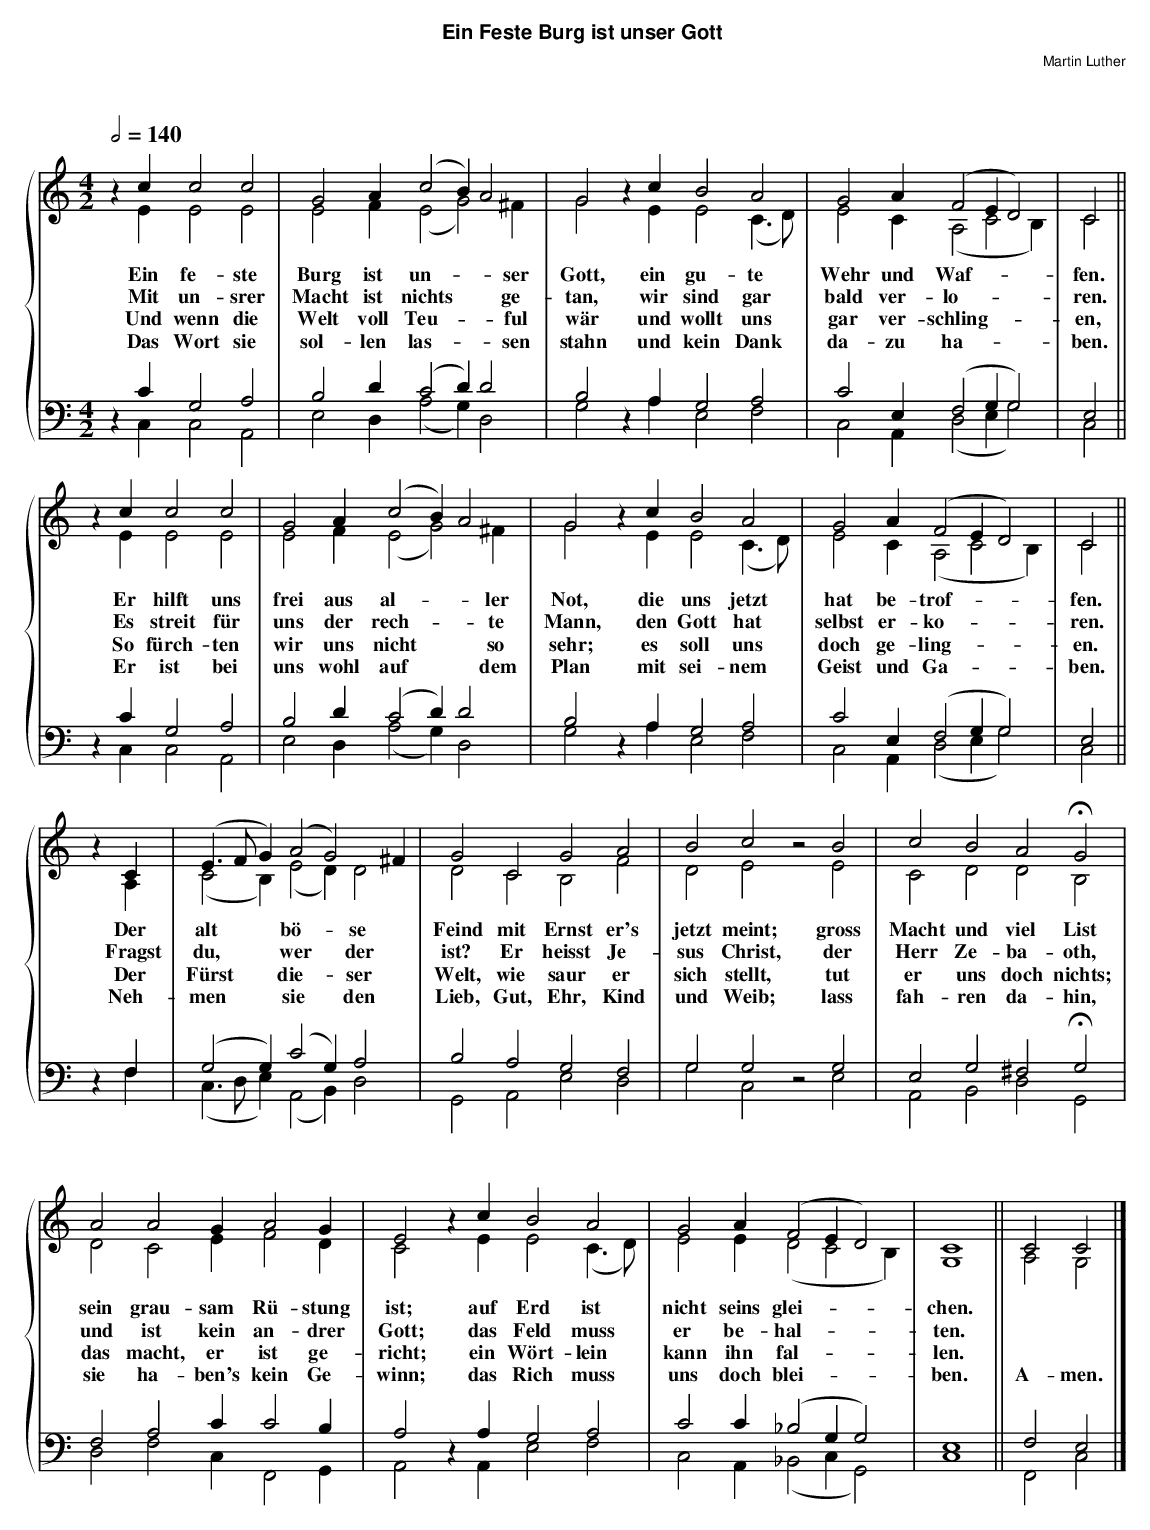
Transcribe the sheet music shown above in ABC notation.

X:1
T: Ein Feste Burg ist unser Gott
C: Martin Luther
M: 4/2
L: 1/4
Q: 1/2=140
K: C
%%staves { (1 2) (3 4) }
V:1
zc c2 c2|G2 A (c2B) A2|G2 z c B2 A2   |G2 A (F2ED2)|C2 ||
V:2
zE E2 E2|E2 F (E2G2)^F|G2 z E E2 (C>D)|E2 C (A,2C2B,)|C2 ||
w:Ein fe-ste|Burg ist un-*ser|Gott, ein gu-te| Wehr und Waf-|fen.
w:Mit un-srer|Macht ist nichts* ge-|tan, wir sind gar|bald ver-lo-*|ren.
w:Und wenn die|Welt voll Teu-*ful|wär und wollt uns|gar ver-schling-*|en,
w:Das Wort sie|sol-len las-*sen|stahn und kein Dank|da-zu ha-*|ben.
V:3
K:bass
zC G,2 A,2|B,2 D (C2D) D2|B,2 z A, G,2 A,2|C2 E, (F,2G,G,2)|E,2 ||
V:4
K:bass
zC, C,2 A,,2|E,2 D, (A,2G,)D,2|G,2 z A, E,2 F,2|C,2 A,, (D,2E,G,2)|C,2 ||
V:1
zc c2 c2|G2 A (c2B) A2|G2 z c B2 A2   |G2 A (F2ED2)|C2 ||
V:2
zE E2 E2|E2 F (E2G2)^F|G2 z E E2 (C>D)|E2 C (A,2C2B,)|C2 ||
w:Er hilft uns|frei aus al-*ler|Not, die uns jetzt|hat be-trof-|fen.
w:Es streit für|uns der rech-*te|Mann, den Gott hat|selbst er-ko-*|ren.
w:So fürch-ten|wir uns nicht* so|sehr; es soll uns|doch ge-ling-*|en.
w:Er ist bei|uns wohl auf* dem|Plan mit sei-nem|Geist und Ga-*|ben.
V:3
zC G,2 A,2|B,2 D (C2D) D2|B,2 z A, G,2 A,2|C2 E, (F,2G,G,2)|E,2 ||
V:4
zC, C,2 A,,2|E,2 D, (A,2G,)D,2|G,2 z A, E,2 F,2|C,2 A,, (D,2E,G,2)|C,2 ||
V:1
zC|(E>FG)(A2G2)^F|G2 C2 G2 A2|B2 c2 z2 B2 | c2 B2 A2 HG2 |
V:2
zA,|(C2B,)(E2D)D2|D2 C2 B,2 F2|D2 E2 z2 E2|C2 D2 D2 B,2 |
w:Der|alt* bö-*se|Feind mit Ernst er's|jetzt meint; gross|Macht und viel List|
w:Fragst|du,* wer* der| ist? Er heisst Je-|sus Christ, der|Herr Ze-ba-oth,|
w:Der|Fürst* die-*ser|Welt, wie saur er|sich stellt, tut|er uns doch nichts;|
w:Neh-|men* sie* den|Lieb, Gut, Ehr, Kind|und Weib; lass|fah-ren da-hin,|
V:3
zF,|(G,2G,)(C2G,)A,2|B,2 A,2 G,2 F,2|G,2 G,2 z2 G,2|E,2 G,2 ^F,2 HG,2|
V:4
zF,|(C,>D,E,)(A,,2B,,)D,2|G,,2 A,,2 E,2 D,2|G,2 C,2 z2 E,2|A,,2 B,,2 D,2 G,,2|
V:1
A2 A2 G A2 G|E2 z c B2 A2|G2 A (F2ED2)|C4||C2 C2|]
V:2
D2 C2 E F2 D|C2 z E E2 (C>D)|E2 E (D2C2B,)|G,4||A,2 G,2|]
w:sein grau-sam Rü-stung|ist; auf Erd ist|nicht seins glei-**|chen.||
w:und ist kein an-drer|Gott; das Feld muss|er be-hal-*|ten.||
w:das macht, er ist ge-|richt; ein Wört-lein|kann ihn fal-*|len.||
w:sie ha-ben's kein Ge-|winn; das Rich muss|uns doch blei-*|ben.|A-men.
V:3
F,2 A,2 C C2 B,|A,2 z A, G,2 A,2|C2 C (_B,2G,G,2)|E,4||F,2 E,2|]
V:4
D,2 F,2 C, F,,2 G,,|A,,2 z A,, E,2 F,2|C,2 A,, (_B,,2C,G,,2)|C,4||F,,2 C,2|]
